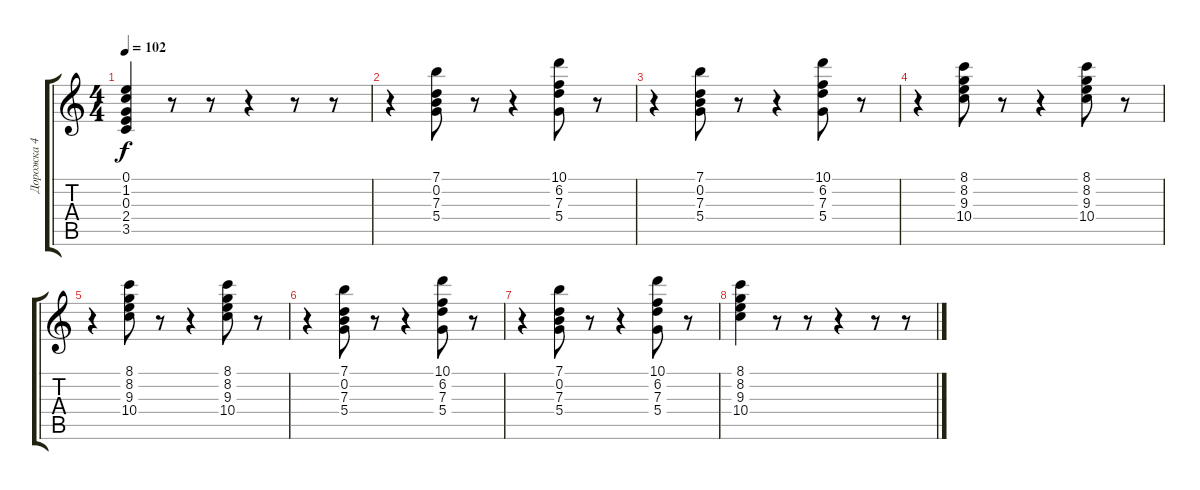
\track ("Дорожка 4" "Дорожка 4") {instrument electricguitarclean}
\staff {score tabs}
\tuning (E4 B3 G3 D3 A2 E2) {hide}
\ts (4 4)
\tempo 102
\clef g2
\ks c
(0.1 1.2 0.3 2.4 3.5).4{dy f} r.8 r.8 r.4 r.8 r.8 |
r.4 (7.1 0.2 7.3 5.4).8 r.8 r.4 (10.1 6.2 7.3 5.4).8 r.8 |
r.4 (7.1 0.2 7.3 5.4).8 r.8 r.4 (10.1 6.2 7.3 5.4).8 r.8 |
r.4 (8.1 8.2 9.3 10.4).8 r.8 r.4 (8.1 8.2 9.3 10.4).8 r.8 |
r.4 (8.1 8.2 9.3 10.4).8 r.8 r.4 (8.1 8.2 9.3 10.4).8 r.8 |
r.4 (7.1 0.2 7.3 5.4).8 r.8 r.4 (10.1 6.2 7.3 5.4).8 r.8 |
r.4 (7.1 0.2 7.3 5.4).8 r.8 r.4 (10.1 6.2 7.3 5.4).8 r.8 |
(8.1 8.2 9.3 10.4).4 r.8 r.8 r.4 r.8 r.8
